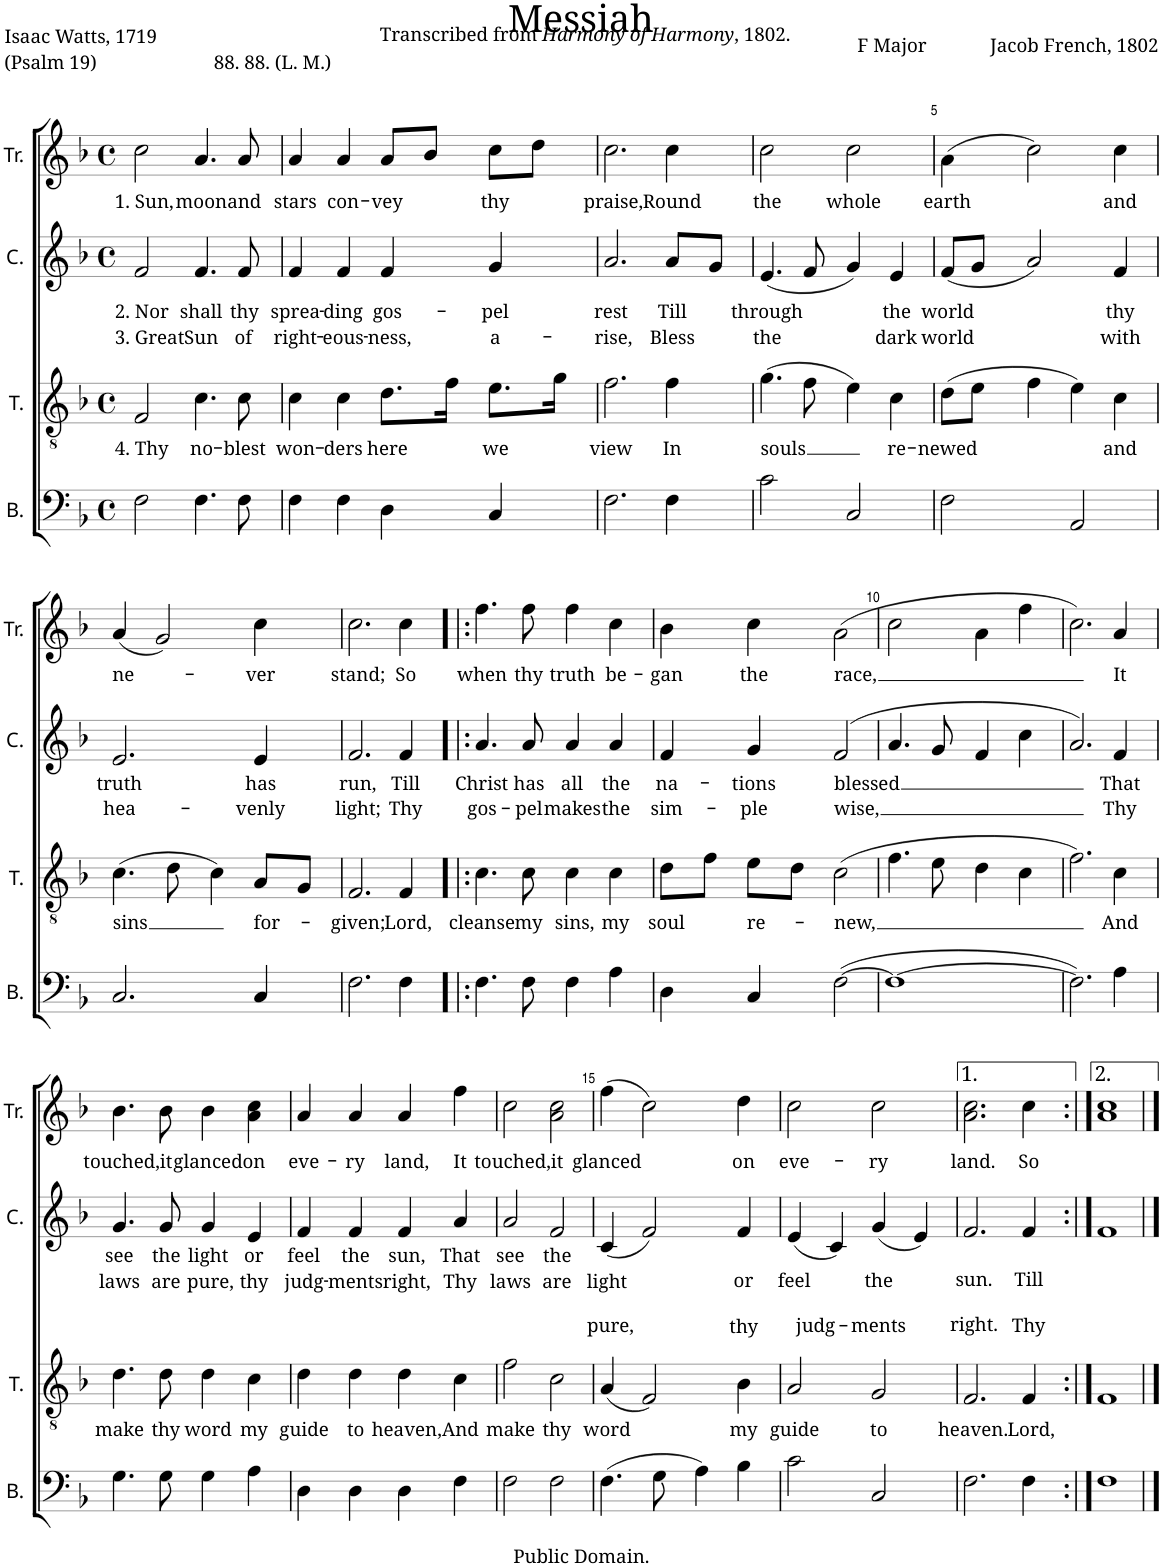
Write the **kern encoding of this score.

**kern	**kern	**text	**kern	**text	**text	**kern	**text
*part4	*part3	*part3	*part2	*part2	*part2	*part1	*part1
*staff4	*staff3	*staff3	*staff2	*staff2	*staff2	*staff1	*staff1
*I"B.	*I"T.	*	*I"C.	*	*	*I"Tr.	*
*I'B.	*I'T.	*	*I'C.	*	*	*I'Tr.	*
*clefF4	*clefGv2	*	*clefG2	*	*	*clefG2	*
*k[b-]	*k[b-]	*	*k[b-]	*	*	*k[b-]	*
*M4/4	*M4/4	*	*M4/4	*	*	*M4/4	*
*met(c)	*met(c)	*	*met(c)	*	*	*met(c)	*
=1	=1	=1	=1	=1	=1	=1	=1
!	!	!LO:LY:b	!	!LO:LY:b	!LO:LY:b	!	!LO:LY:b
2F\	2F/	4. Thy	2f/	2. Nor	3. Great	2cc\	1. Sun,
!	!	!LO:LY:b	!	!LO:LY:b	!LO:LY:b	!	!LO:LY:b
4.F\	4.c\	no-	4.f/	shall	Sun	4.a/	moon
!	!	!LO:LY:b	!	!LO:LY:b	!LO:LY:b	!	!LO:LY:b
8F\	8c\	-blest	8f/	thy	of	8a/	and
=2	=2	=2	=2	=2	=2	=2	=2
!	!	!LO:LY:b	!	!LO:LY:b	!LO:LY:b	!	!LO:LY:b
4F\	4c\	won-	4f/	sprea-	right-	4a/	stars
!	!	!LO:LY:b	!	!LO:LY:b	!LO:LY:b	!	!LO:LY:b
4F\	4c\	-ders	4f/	-ding	-eous-	4a/	con-
!	!	!LO:LY:b	!	!LO:LY:b	!LO:LY:b	!	!LO:LY:b
4D\	8.d\L	here	4f/	gos-	-ness,	8a/L	-vey
.	.	.	.	.	.	8b-/J	.
.	16f\Jk	.	.	.	.	.	.
!	!	!LO:LY:b	!	!LO:LY:b	!LO:LY:b	!	!LO:LY:b
4C/	8.e\L	we	4g/	-pel	a-	8cc\L	thy
.	.	.	.	.	.	8dd\J	.
.	16g\Jk	.	.	.	.	.	.
=3	=3	=3	=3	=3	=3	=3	=3
!	!	!LO:LY:b	!	!LO:LY:b	!LO:LY:b	!	!LO:LY:b
2.F\	2.f\	view	2.a/	rest	-rise,	2.cc\	praise,
!	!	!LO:LY:b	!	!LO:LY:b	!LO:LY:b	!	!LO:LY:b
4F\	4f\	In	8a/L	Till	Bless	4cc\	Round
.	.	.	8g/J	.	.	.	.
=4	=4	=4	=4	=4	=4	=4	=4
!	!	!LO:LY:b	!	!LO:LY:b	!LO:LY:b	!	!LO:LY:b
2c\	(4.g\	souls	(4.e/	through	the	2cc\	the
.	8f\	.	8f/	.	.	.	.
!	!	!	!	!	!	!	!LO:LY:b
2C/	4e\)	.	4g/)	.	.	2cc\	whole
!	!	!LO:LY:b	!	!LO:LY:b	!LO:LY:b	!	!
.	4c\	re-	4e/	the	dark	.	.
=5	=5	=5	=5	=5	=5	=5	=5
!	!	!LO:LY:b	!	!LO:LY:b	!LO:LY:b	!	!LO:LY:b
2F\	(8d\L	-newed	(8f/L	world	world	(4a\	earth
.	8e\J	.	8g/J	.	.	.	.
.	4f\	.	2a/)	.	.	2cc\)	.
2AA/	4e\)	.	.	.	.	.	.
!	!	!LO:LY:b	!	!LO:LY:b	!LO:LY:b	!	!LO:LY:b
.	4c\	and	4f/	thy	with	4cc\	and
!!LO:LB:g=z
=6	=6	=6	=6	=6	=6	=6	=6
!	!	!LO:LY:b	!	!LO:LY:b	!LO:LY:b	!	!LO:LY:b
2.C/	(4.c\	sins	2.e/	truth	hea-	(4a/	ne-
.	.	.	.	.	.	2g/)	.
.	8d\	.	.	.	.	.	.
.	4c\)	.	.	.	.	.	.
!	!	!LO:LY:b	!	!LO:LY:b	!LO:LY:b	!	!LO:LY:b
4C/	8A/L	for-	4e/	has	-venly	4cc\	-ver
.	8G/J	.	.	.	.	.	.
=7	=7	=7	=7	=7	=7	=7	=7
!	!	!LO:LY:b	!	!LO:LY:b	!LO:LY:b	!	!LO:LY:b
2.F\	2.F/	-given;	2.f/	run,	light;	2.cc\	stand;
!	!	!LO:LY:b	!	!LO:LY:b	!LO:LY:b	!	!LO:LY:b
4F\	4F/	Lord,	4f/	Till	Thy	4cc\	So
=8!|:	=8!|:	=8!|:	=8!|:	=8!|:	=8!|:	=8!|:	=8!|:
!	!	!LO:LY:b	!	!LO:LY:b	!LO:LY:b	!	!LO:LY:b
4.F\	4.c\	cleanse	4.a/	Christ	gos-	4.ff\	when
!	!	!LO:LY:b	!	!LO:LY:b	!LO:LY:b	!	!LO:LY:b
8F\	8c\	my	8a/	has	-pel	8ff\	thy
!	!	!LO:LY:b	!	!LO:LY:b	!LO:LY:b	!	!LO:LY:b
4F\	4c\	sins,	4a/	all	makes	4ff\	truth
!	!	!LO:LY:b	!	!LO:LY:b	!LO:LY:b	!	!LO:LY:b
4A\	4c\	my	4a/	the	the	4cc\	be-
=9	=9	=9	=9	=9	=9	=9	=9
!	!	!LO:LY:b	!	!LO:LY:b	!LO:LY:b	!	!LO:LY:b
4D\	8d\L	soul	4f/	na-	sim-	4b-\	-gan
.	8f\J	.	.	.	.	.	.
!	!	!LO:LY:b	!	!LO:LY:b	!LO:LY:b	!	!LO:LY:b
4C/	8e\L	re-	4g/	-tions	-ple	4cc\	the
.	8d\J	.	.	.	.	.	.
!	!	!LO:LY:b	!	!LO:LY:b	!LO:LY:b	!	!LO:LY:b
([2F\	(2c\	-new,	(2f/	blessed	wise,	(2a\	race,
=10	=10	=10	=10	=10	=10	=10	=10
1F_	4.f\	.	4.a/	.	.	2cc\	.
.	8e\	.	8g/	.	.	.	.
.	4d\	.	4f/	.	.	4a\	.
.	4c\	.	4cc\	.	.	4ff\	.
=11	=11	=11	=11	=11	=11	=11	=11
2.F\])	2.f\)	.	2.a/)	.	.	2.cc\)	.
!	!	!LO:LY:b	!	!LO:LY:b	!LO:LY:b	!	!LO:LY:b
4A\	4c\	And	4f/	That	Thy	4a/	It
!!LO:LB:g=z
=12	=12	=12	=12	=12	=12	=12	=12
!	!	!LO:LY:b	!	!LO:LY:b	!LO:LY:b	!	!LO:LY:b
4.G\	4.d\	make	4.g/	see	laws	4.b-\	touched,
!	!	!LO:LY:b	!	!LO:LY:b	!LO:LY:b	!	!LO:LY:b
8G\	8d\	thy	8g/	the	are	8b-\	it
!	!	!LO:LY:b	!	!LO:LY:b	!LO:LY:b	!	!LO:LY:b
4G\	4d\	word	4g/	light	pure,	4b-\	glanced
!	!	!LO:LY:b	!	!LO:LY:b	!LO:LY:b	!	!LO:LY:b
4A\	4c\	my	4e/	or	thy	4a\ 4cc\	on
=13	=13	=13	=13	=13	=13	=13	=13
!	!	!LO:LY:b	!	!LO:LY:b	!LO:LY:b	!	!LO:LY:b
4D\	4d\	guide	4f/	feel	judg-	4a/	eve-
!	!	!LO:LY:b	!	!LO:LY:b	!LO:LY:b	!	!LO:LY:b
4D\	4d\	to	4f/	the	-ments	4a/	-ry
!	!	!LO:LY:b	!	!LO:LY:b	!LO:LY:b	!	!LO:LY:b
4D\	4d\	heaven,	4f/	sun,	right,	4a/	land,
!	!	!LO:LY:b	!	!LO:LY:b	!LO:LY:b	!	!LO:LY:b
4F\	4c\	And	4a/	That	Thy	4ff\	It
=14	=14	=14	=14	=14	=14	=14	=14
!	!	!LO:LY:b	!	!LO:LY:b	!LO:LY:b	!	!LO:LY:b
2F\	2f\	make	2a/	see	laws	2cc\	touched,
!	!	!LO:LY:b	!	!LO:LY:b	!LO:LY:b	!	!LO:LY:b
2F\	2c\	thy	2f/	the	are	2a\ 2cc\	it
=15	=15	=15	=15	=15	=15	=15	=15
!	!	!LO:LY:b	!	!LO:LY:b	!LO:LY:b	!	!LO:LY:b
(4.F\	(4A/	word	(4c/	light	pure,	(4ff\	glanced
.	2F/)	.	2f/)	.	.	2cc\)	.
8G\	.	.	.	.	.	.	.
4A\)	.	.	.	.	.	.	.
!	!	!LO:LY:b	!	!LO:LY:b	!LO:LY:b	!	!LO:LY:b
4B-\	4B-\	my	4f/	or	thy	4dd\	on
=16	=16	=16	=16	=16	=16	=16	=16
!	!	!LO:LY:b	!	!LO:LY:b	!LO:LY:b	!	!LO:LY:b
2c\	2A/	guide	(4e/	feel	judg-	2cc\	eve-
.	.	.	4c/)	.	.	.	.
!	!	!LO:LY:b	!	!LO:LY:b	!LO:LY:b	!	!LO:LY:b
2C/	2G/	to	(4g/	the	-ments	2cc\	-ry
.	.	.	4e/)	.	.	.	.
=17	=17	=17	=17	=17	=17	=17	=17
!	!	!LO:LY:b	!	!LO:LY:b	!LO:LY:b	!	!LO:LY:b
2.F\	2.F/	heaven.	2.f/	sun.	right.	2.a\ 2.cc\	land.
!	!	!LO:LY:b	!	!LO:LY:b	!LO:LY:b	!	!LO:LY:b
4F\	4F/	Lord,	4f/	Till	Thy	4cc\	So
=18:|!	=18:|!	=18:|!	=18:|!	=18:|!	=18:|!	=18:|!	=18:|!
1F	1F	.	1f	.	.	1a 1cc	.
==	==	==	==	==	==	==	==
*-	*-	*-	*-	*-	*-	*-	*-
